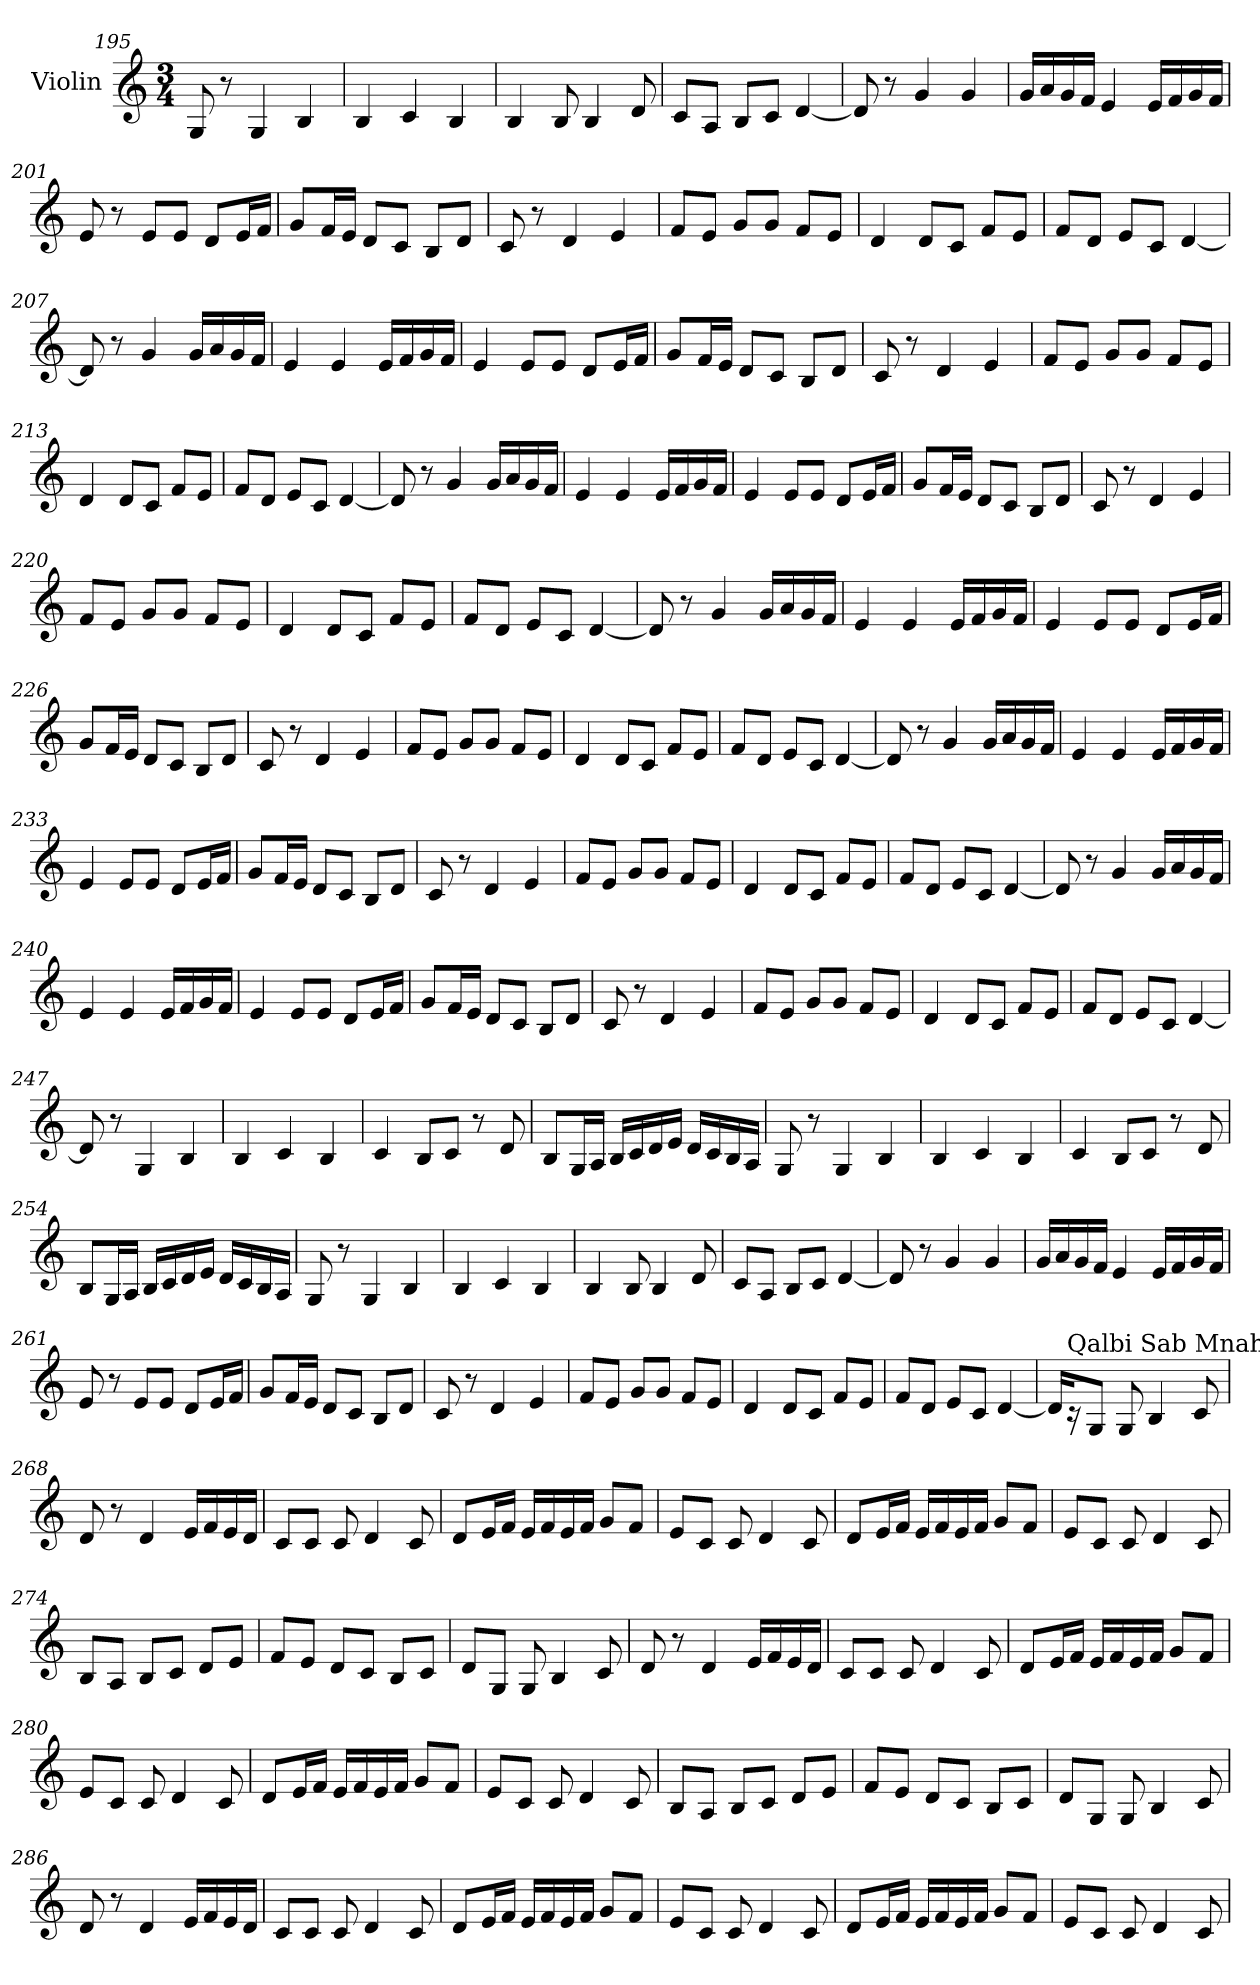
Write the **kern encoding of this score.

**kern
*part1
*staff1
*I"Violin
*clefG2
*k[]
*C:
*M3/4
=195
8G/
8r
4G/
4B/
=196
4B/
4c/
4B/
=197
4B/
8B/
4B/
8d/
=198
8c/L
8A/J
8B/L
8c/J
[4d/
!!LO:LB:g=z
=199
8d/]
8r
4g/
4g/
=200
16g/LL
16a/
16g/
16f/JJ
4e/
16e/LL
16f/
16g/
16f/JJ
=201
8e/
8r
8e/L
8e/J
8d/L
16e/L
16f/JJ
=202
8g/L
16f/L
16e/JJ
8d/L
8c/J
8B/L
8d/J
=203
8c/
8r
4d/
4e/
=204
8f/L
8e/J
8g/L
8g/J
8f/L
8e/J
!!LO:LB:g=z
=205
4d/
8d/L
8c/J
8f/L
8e/J
=206
8f/L
8d/J
8e/L
8c/J
[4d/
=207
8d/]
8r
4g/
16g/LL
16a/
16g/
16f/JJ
=208
4e/
4e/
16e/LL
16f/
16g/
16f/JJ
=209
4e/
8e/L
8e/J
8d/L
16e/L
16f/JJ
=210
8g/L
16f/L
16e/JJ
8d/L
8c/J
8B/L
8d/J
!!LO:LB:g=z
=211
8c/
8r
4d/
4e/
=212
8f/L
8e/J
8g/L
8g/J
8f/L
8e/J
=213
4d/
8d/L
8c/J
8f/L
8e/J
=214
8f/L
8d/J
8e/L
8c/J
[4d/
=215
8d/]
8r
4g/
16g/LL
16a/
16g/
16f/JJ
=216
4e/
4e/
16e/LL
16f/
16g/
16f/JJ
!!LO:PB:g=z
=217
4e/
8e/L
8e/J
8d/L
16e/L
16f/JJ
=218
8g/L
16f/L
16e/JJ
8d/L
8c/J
8B/L
8d/J
=219
8c/
8r
4d/
4e/
=220
8f/L
8e/J
8g/L
8g/J
8f/L
8e/J
=221
4d/
8d/L
8c/J
8f/L
8e/J
=222
8f/L
8d/J
8e/L
8c/J
[4d/
!!LO:LB:g=z
=223
8d/]
8r
4g/
16g/LL
16a/
16g/
16f/JJ
=224
4e/
4e/
16e/LL
16f/
16g/
16f/JJ
=225
4e/
8e/L
8e/J
8d/L
16e/L
16f/JJ
=226
8g/L
16f/L
16e/JJ
8d/L
8c/J
8B/L
8d/J
=227
8c/
8r
4d/
4e/
=228
8f/L
8e/J
8g/L
8g/J
8f/L
8e/J
!!LO:LB:g=z
=229
4d/
8d/L
8c/J
8f/L
8e/J
=230
8f/L
8d/J
8e/L
8c/J
[4d/
=231
8d/]
8r
4g/
16g/LL
16a/
16g/
16f/JJ
=232
4e/
4e/
16e/LL
16f/
16g/
16f/JJ
=233
4e/
8e/L
8e/J
8d/L
16e/L
16f/JJ
=234
8g/L
16f/L
16e/JJ
8d/L
8c/J
8B/L
8d/J
!!LO:LB:g=z
=235
8c/
8r
4d/
4e/
=236
8f/L
8e/J
8g/L
8g/J
8f/L
8e/J
=237
4d/
8d/L
8c/J
8f/L
8e/J
=238
8f/L
8d/J
8e/L
8c/J
[4d/
=239
8d/]
8r
4g/
16g/LL
16a/
16g/
16f/JJ
=240
4e/
4e/
16e/LL
16f/
16g/
16f/JJ
!!LO:LB:g=z
=241
4e/
8e/L
8e/J
8d/L
16e/L
16f/JJ
=242
8g/L
16f/L
16e/JJ
8d/L
8c/J
8B/L
8d/J
=243
8c/
8r
4d/
4e/
=244
8f/L
8e/J
8g/L
8g/J
8f/L
8e/J
=245
4d/
8d/L
8c/J
8f/L
8e/J
=246
8f/L
8d/J
8e/L
8c/J
[4d/
!!LO:LB:g=z
=247
8d/]
8r
4G/
4B/
=248
4B/
4c/
4B/
=249
4c/
8B/L
8c/J
8r
8d/
=250
8B/L
16G/L
16A/JJ
16B/LL
16c/
16d/
16e/JJ
16d/LL
16c/
16B/
16A/JJ
=251
8G/
8r
4G/
4B/
=252
4B/
4c/
4B/
!!LO:LB:g=z
=253
4c/
8B/L
8c/J
8r
8d/
=254
8B/L
16G/L
16A/JJ
16B/LL
16c/
16d/
16e/JJ
16d/LL
16c/
16B/
16A/JJ
=255
8G/
8r
4G/
4B/
=256
4B/
4c/
4B/
=257
4B/
8B/
4B/
8d/
!!LO:LB:g=z
=258
8c/L
8A/J
8B/L
8c/J
[4d/
=259
8d/]
8r
4g/
4g/
=260
16g/LL
16a/
16g/
16f/JJ
4e/
16e/LL
16f/
16g/
16f/JJ
=261
8e/
8r
8e/L
8e/J
8d/L
16e/L
16f/JJ
=262
8g/L
16f/L
16e/JJ
8d/L
8c/J
8B/L
8d/J
=263
8c/
8r
4d/
4e/
!!LO:PB:g=z
=264
8f/L
8e/J
8g/L
8g/J
8f/L
8e/J
=265
4d/
8d/L
8c/J
8f/L
8e/J
=266
8f/L
8d/J
8e/L
8c/J
[4d/
=267
16d/KL]
!LO:TX:a:t=Qalbi Sab Mnah
16r
8G/J
8G/
4B/
8c/
=268
8d/
8r
4d/
16e/LL
16f/
16e/
16d/JJ
=269
8c/L
8c/J
8c/
4d/
8c/
!!LO:LB:g=z
=270
8d/L
16e/L
16f/JJ
16e/LL
16f/
16e/
16f/JJ
8g/L
8f/J
=271
8e/L
8c/J
8c/
4d/
8c/
=272
8d/L
16e/L
16f/JJ
16e/LL
16f/
16e/
16f/JJ
8g/L
8f/J
=273
8e/L
8c/J
8c/
4d/
8c/
=274
8B/L
8A/J
8B/L
8c/J
8d/L
8e/J
!!LO:LB:g=z
=275
8f/L
8e/J
8d/L
8c/J
8B/L
8c/J
=276
8d/L
8G/J
8G/
4B/
8c/
=277
8d/
8r
4d/
16e/LL
16f/
16e/
16d/JJ
=278
8c/L
8c/J
8c/
4d/
8c/
=279
8d/L
16e/L
16f/JJ
16e/LL
16f/
16e/
16f/JJ
8g/L
8f/J
!!LO:LB:g=z
=280
8e/L
8c/J
8c/
4d/
8c/
=281
8d/L
16e/L
16f/JJ
16e/LL
16f/
16e/
16f/JJ
8g/L
8f/J
=282
8e/L
8c/J
8c/
4d/
8c/
=283
8B/L
8A/J
8B/L
8c/J
8d/L
8e/J
=284
8f/L
8e/J
8d/L
8c/J
8B/L
8c/J
!!LO:LB:g=z
=285
8d/L
8G/J
8G/
4B/
8c/
=286
8d/
8r
4d/
16e/LL
16f/
16e/
16d/JJ
=287
8c/L
8c/J
8c/
4d/
8c/
=288
8d/L
16e/L
16f/JJ
16e/LL
16f/
16e/
16f/JJ
8g/L
8f/J
=289
8e/L
8c/J
8c/
4d/
8c/
!!LO:LB:g=z
=290
8d/L
16e/L
16f/JJ
16e/LL
16f/
16e/
16f/JJ
8g/L
8f/J
=291
8e/L
8c/J
8c/
4d/
8c/
=
*-
